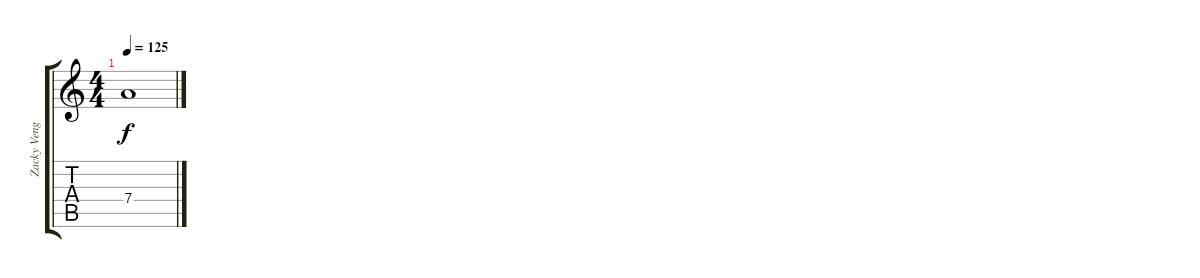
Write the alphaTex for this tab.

\track ("Zacky Vengeance Duet" "Zacky Veng") {instrument distortionguitar}
\staff {score tabs}
\tuning (E4 B3 G3 D3 A2 D2) {hide}
\ts (4 4)
\tempo 125
\clef g2
\ks c
7.4{t}.1{dy f}
